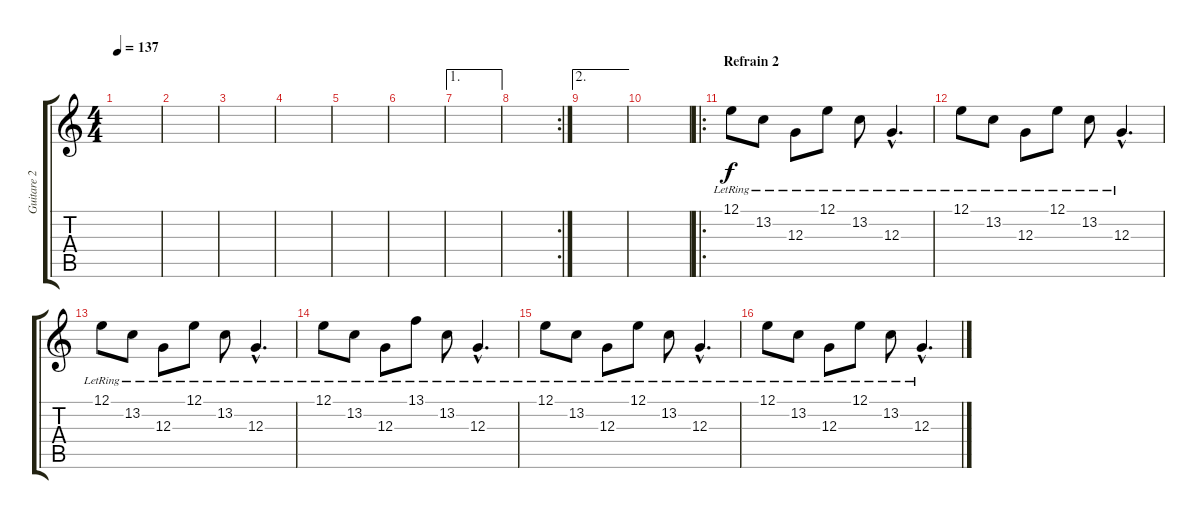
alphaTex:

\track ("Guitare 2" "Guitare 2") {instrument vibraphone}
\staff {score tabs}
\tuning (E4 B3 G3 D3 A2 E2) {hide}
\ts (4 4)
\tempo 137
\clef g2
\ks c
|
|
|
|
|
|
\ae 1
|
\rc 2
|
\ae 2
|
|
\ro
\section ("" "Refrain 2")
12.1{lr}.8 13.2{lr}.8 12.3{lr}.8 12.1{lr}.8 13.2{lr}.8 12.3{hac lr}.4{d} |
12.1{lr}.8 13.2{lr}.8 12.3{lr}.8 12.1{lr}.8 13.2{lr}.8 12.3{hac lr}.4{d} |
12.1{lr}.8 13.2{lr}.8 12.3{lr}.8 12.1{lr}.8 13.2{lr}.8 12.3{hac lr}.4{d} |
12.1{lr}.8 13.2{lr}.8 12.3{lr}.8 13.1{lr}.8 13.2{lr}.8 12.3{hac lr}.4{d} |
12.1{lr}.8 13.2{lr}.8 12.3{lr}.8 12.1{lr}.8 13.2{lr}.8 12.3{hac lr}.4{d} |
12.1{lr}.8 13.2{lr}.8 12.3{lr}.8 12.1{lr}.8 13.2{lr}.8 12.3{hac lr}.4{d}
